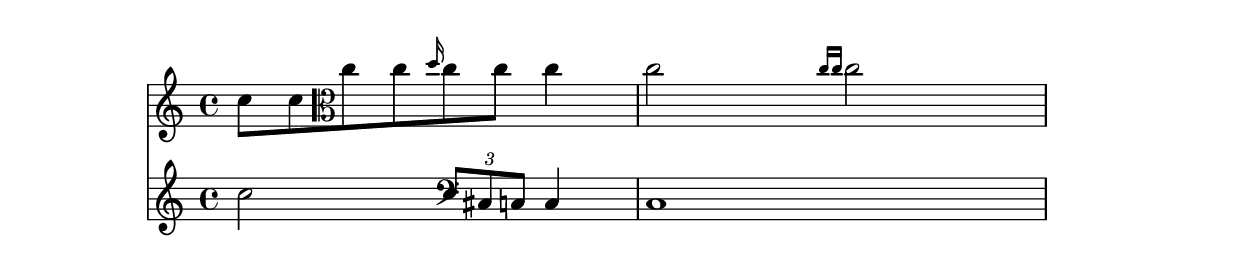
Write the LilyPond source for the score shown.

%% Do not edit this file; it is auto-generated from LSR http://lsr.dsi.unimi.it
%% This file is in the public domain.
\version "2.11.50"

\header {
  lsrtags = "tweaks-and-overrides, spacing"

  texidoc = "
If @code{strict-note-spacing} is set spacing of notes is not influenced
by bars or clefs within a system. Rather, they are placed just before
the note that occurs at the same time. This may cause collisions. 

"
  doctitle = "Proportional strict notespacing"
} % begin verbatim
\paper {
  ragged-right = ##t
}

\relative c'' <<
  \override Score.SpacingSpanner #'strict-note-spacing = ##t 
  \set Score.proportionalNotationDuration = #(ly:make-moment 1 16)
  \new Staff {
    c8[ c \clef alto c c \grace { d16 } c8 c] c4
    c2 \grace { c16[ c16] } c2
  }
  \new Staff {
    c2 \times 2/3 { c8 \clef bass cis,, c } c4
    c1
  }
>>
